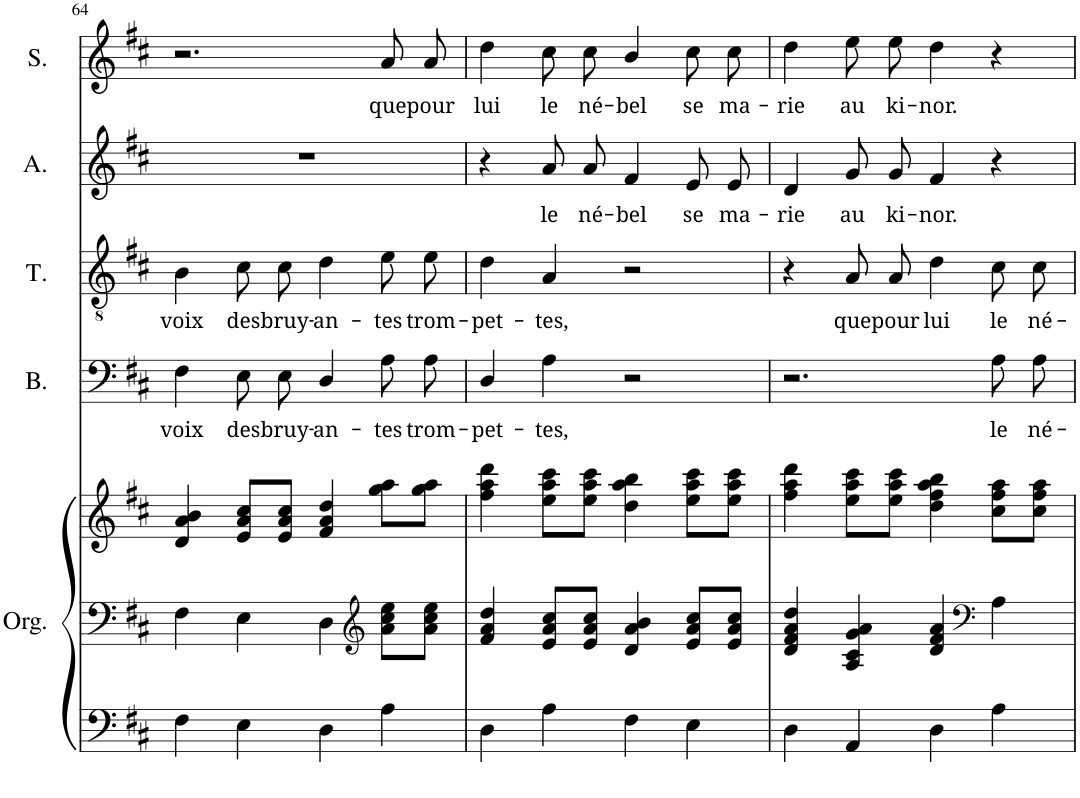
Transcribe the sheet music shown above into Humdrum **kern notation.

**kern	**kern	**kern	**kern	**text	**kern	**text	**kern	**text	**kern	**text
*part5	*part5	*part5	*part4	*part4	*part3	*part3	*part2	*part2	*part1	*part1
*staff7	*staff6	*staff5	*staff4	*staff4	*staff3	*staff3	*staff2	*staff2	*staff1	*staff1
*I"Orgue	*	*	*I"Bass	*	*I"Ténor	*	*I"Alto	*	*I"Soprano	*
*I'Org.	*	*	*I'B.	*	*I'T.	*	*I'A.	*	*I'S.	*
!!LO:PB:g=z
*clefF4	*clefF4	*clefG2	*clefF4	*	*clefGv2	*	*clefG2	*	*clefG2	*
*k[f#c#]	*k[f#c#]	*k[f#c#]	*k[f#c#]	*	*k[f#c#]	*	*k[f#c#]	*	*k[f#c#]	*
*M2/2	*M2/2	*M2/2	*M2/2	*	*M2/2	*	*M2/2	*	*M2/2	*
=64	=64	=64	=64	=64	=64	=64	=64	=64	=64	=64
!	!	!	!	!LO:LY:b	!	!LO:LY:b	!	!	!	!
4F#\	4F#\	4d/ 4a/ 4b/	4F#\	voix	4B\	voix	1r	.	2.r	.
!	!	!	!	!LO:LY:b	!	!LO:LY:b	!	!	!	!
4E\	4E\	8e/ 8a/ 8cc#/L	8E\L	des	8c#\L	des	.	.	.	.
!	!	!	!	!LO:LY:b	!	!LO:LY:b	!	!	!	!
.	.	8e/ 8a/ 8cc#/J	8E\J	bruy-	8c#\J	bruy-	.	.	.	.
!	!	!	!	!LO:LY:b	!	!LO:LY:b	!	!	!	!
4D\	4D\	4f#/ 4a/ 4dd/	4D/	-an-	4d\	-an-	.	.	.	.
*	*clefG2	*	*	*	*	*	*	*	*	*
!	!	!	!	!LO:LY:b	!	!LO:LY:b	!	!	!	!LO:LY:b
4A\	8a\ 8cc#\ 8ee\L	8gg\ 8aa\L	8A\L	-tes	8e\L	-tes	.	.	8a/L	que
!	!	!	!	!LO:LY:b	!	!LO:LY:b	!	!	!	!LO:LY:b
.	8a\ 8cc#\ 8ee\J	8gg\ 8aa\J	8A\J	trom-	8e\J	trom-	.	.	8a/J	pour
=65	=65	=65	=65	=65	=65	=65	=65	=65	=65	=65
!	!	!	!	!LO:LY:b	!	!LO:LY:b	!	!	!	!LO:LY:b
4D\	4f#/ 4a/ 4dd/	4ff#\ 4aa\ 4ddd\	4D/	-pet-	4d\	-pet-	4r	.	4dd\	lui
!	!	!	!	!LO:LY:b	!	!LO:LY:b	!	!LO:LY:b	!	!LO:LY:b
4A\	8e/ 8a/ 8cc#/L	8ee\ 8aa\ 8ccc#\L	4A\	-tes,	4A/	-tes,	8a/L	le	8cc#\L	le
!	!	!	!	!	!	!	!	!LO:LY:b	!	!LO:LY:b
.	8e/ 8a/ 8cc#/J	8ee\ 8aa\ 8ccc#\J	.	.	.	.	8a/J	né-	8cc#\J	né-
!	!	!	!	!	!	!	!	!LO:LY:b	!	!LO:LY:b
4F#\	4d/ 4a/ 4b/	4dd\ 4aa\ 4bb\	2r	.	2r	.	4f#/	-bel	4b/	-bel
!	!	!	!	!	!	!	!	!LO:LY:b	!	!LO:LY:b
4E\	8e/ 8a/ 8cc#/L	8ee\ 8aa\ 8ccc#\L	.	.	.	.	8e/L	se	8cc#\L	se
!	!	!	!	!	!	!	!	!LO:LY:b	!	!LO:LY:b
.	8e/ 8a/ 8cc#/J	8ee\ 8aa\ 8ccc#\J	.	.	.	.	8e/J	ma-	8cc#\J	ma-
=66	=66	=66	=66	=66	=66	=66	=66	=66	=66	=66
!	!	!	!	!	!	!	!	!LO:LY:b	!	!LO:LY:b
4D\	4d/ 4f#/ 4a/ 4dd/	4ff#\ 4aa\ 4ddd\	2.r	.	4r	.	4d/	-rie	4dd\	-rie
!	!	!	!	!	!	!LO:LY:b	!	!LO:LY:b	!	!LO:LY:b
4AA/	4A/ 4c#/ 4g/ 4a/	8ee\ 8aa\ 8ccc#\L	.	.	8A/L	que	8g/L	au	8ee\L	au
!	!	!	!	!	!	!LO:LY:b	!	!LO:LY:b	!	!LO:LY:b
.	.	8ee\ 8aa\ 8ccc#\J	.	.	8A/J	pour	8g/J	ki-	8ee\J	ki-
!	!	!	!	!	!	!LO:LY:b	!	!LO:LY:b	!	!LO:LY:b
4D\	4d/ 4f#/ 4a/	4dd\ 4ff#\ 4aa\ 4bb\	.	.	4d\	lui	4f#/	-nor.	4dd\	-nor.
*	*clefF4	*	*	*	*	*	*	*	*	*
!	!	!	!	!LO:LY:b	!	!LO:LY:b	!	!	!	!
4A\	4A\	8cc#\ 8ff#\ 8aa\L	8A\L	le	8c#\L	le	4r	.	4r	.
!	!	!	!	!LO:LY:b	!	!LO:LY:b	!	!	!	!
.	.	8cc#\ 8ff#\ 8aa\J	8A\J	né-	8c#\J	né-	.	.	.	.
=	=	=	=	=	=	=	=	=	=	=
*-	*-	*-	*-	*-	*-	*-	*-	*-	*-	*-
